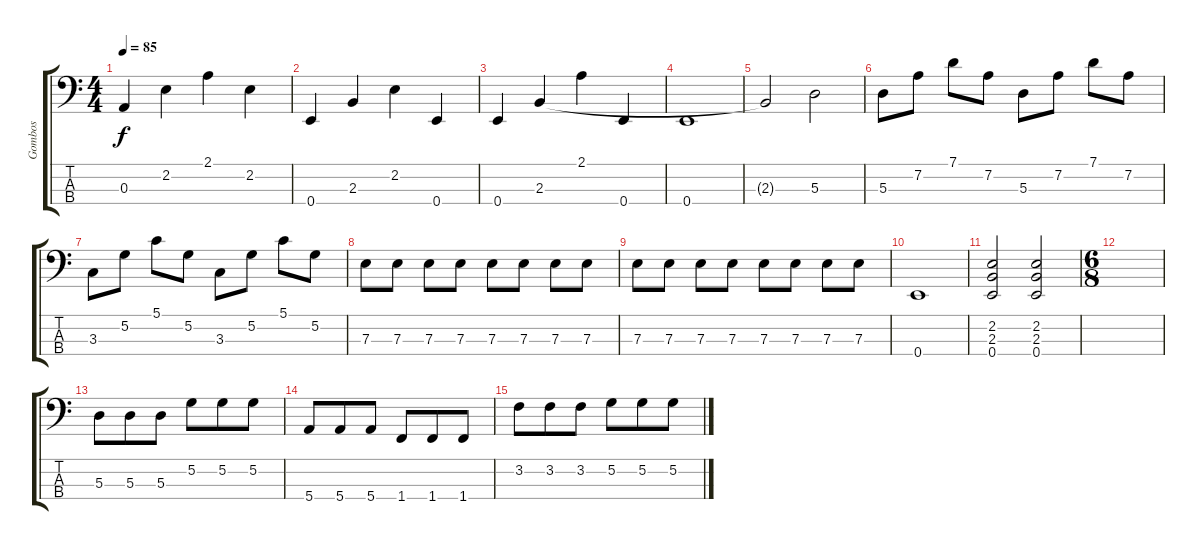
\track ("Gombos" "Gombos") {instrument electricbassfinger}
\staff {score tabs}
\tuning (G2 D2 A1 E1) {hide}
\ts (4 4)
\tempo 85
\clef f4
\ks c
0.3.4{dy f} 2.2.4 2.1.4 2.2.4 |
0.4.4 2.3.4 2.2.4 0.4.4 |
0.4.4 2.3.4 2.1.4 0.4.4 |
0.4.1 |
2.3{t}.2 5.3.2 |
5.3.8 7.2.8 7.1.8 7.2.8 5.3.8 7.2.8 7.1.8 7.2.8 |
3.3.8 5.2.8 5.1.8 5.2.8 3.3.8 5.2.8 5.1.8 5.2.8 |
7.3.8 7.3.8 7.3.8 7.3.8 7.3.8 7.3.8 7.3.8 7.3.8 |
7.3.8 7.3.8 7.3.8 7.3.8 7.3.8 7.3.8 7.3.8 7.3.8 |
0.4.1 |
(2.2 2.3 0.4).2 (2.2 2.3 0.4).2 |
\ts (6 8)
|
5.3.8 5.3.8 5.3.8 5.2.8 5.2.8 5.2.8 |
5.4.8 5.4.8 5.4.8 1.4.8 1.4.8 1.4.8 |
3.2.8 3.2.8 3.2.8 5.2.8 5.2.8 5.2.8
